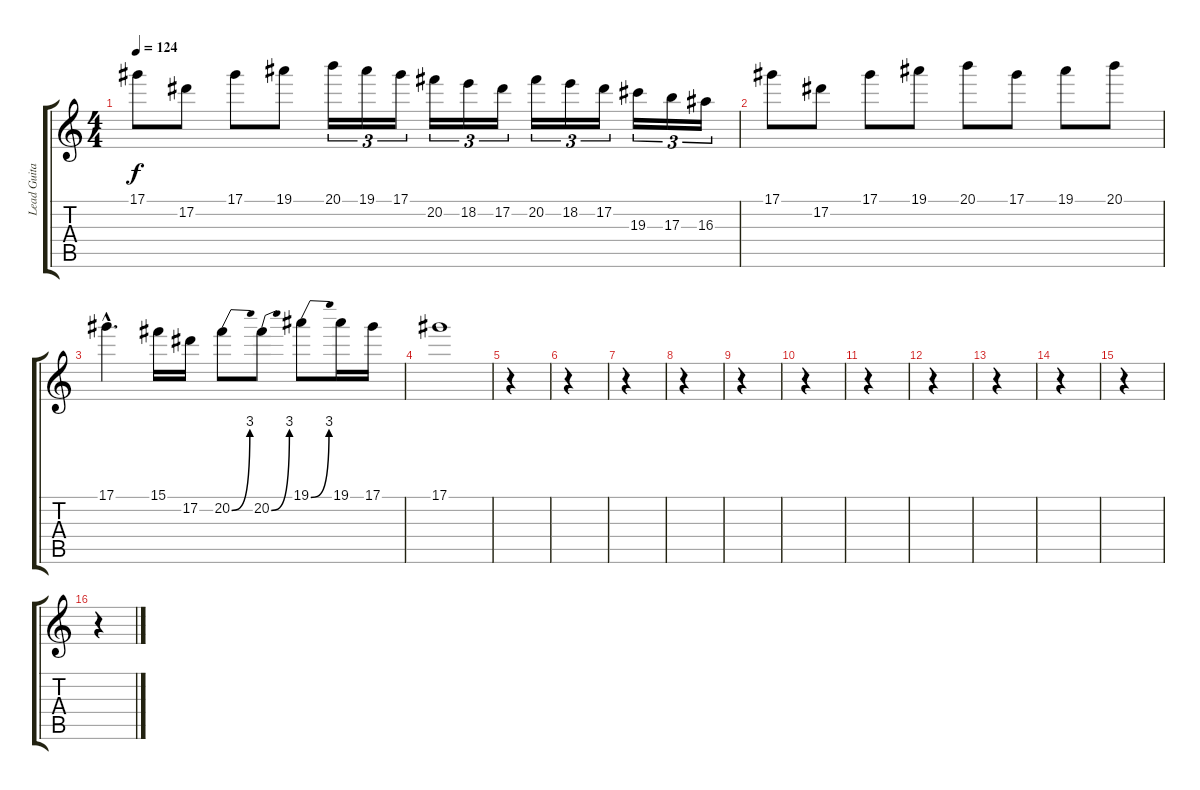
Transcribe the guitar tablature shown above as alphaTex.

\track ("Lead Guitar 2" "Lead Guita") {instrument distortionguitar}
\staff {score tabs}
\tuning (Eb4 Bb3 Gb3 Db3 Ab2 Eb2) {hide}
\ts (4 4)
\tempo 124
\clef g2
\ks c
17.1.8{dy f} 17.2.8 17.1.8 19.1.8 20.1.16{tu (3 2)} 19.1.16{tu (3 2)} 17.1.16{tu (3 2)} 20.2.16{tu (3 2)} 18.2.16{tu (3 2)} 17.2.16{tu (3 2)} 20.2.16{tu (3 2)} 18.2.16{tu (3 2)} 17.2.16{tu (3 2)} 19.3.16{tu (3 2)} 17.3.16{tu (3 2)} 16.3.16{tu (3 2)} |
17.1.8 17.2.8 17.1.8 19.1.8 20.1.8 17.1.8 19.1.8 20.1.8 |
17.1{hac}.4{d} 15.1.16 17.2.16 20.2{be (bend 0 0 60 12)}.8 20.2{be (bend 0 0 60 12)}.8 19.1{be (bend 0 0 60 12)}.8 19.1.16 17.1.16 |
17.1.1 |
r.4 |
r.4 |
r.4 |
r.4 |
r.4 |
r.4 |
r.4 |
r.4 |
r.4 |
r.4 |
r.4 |
r.4
